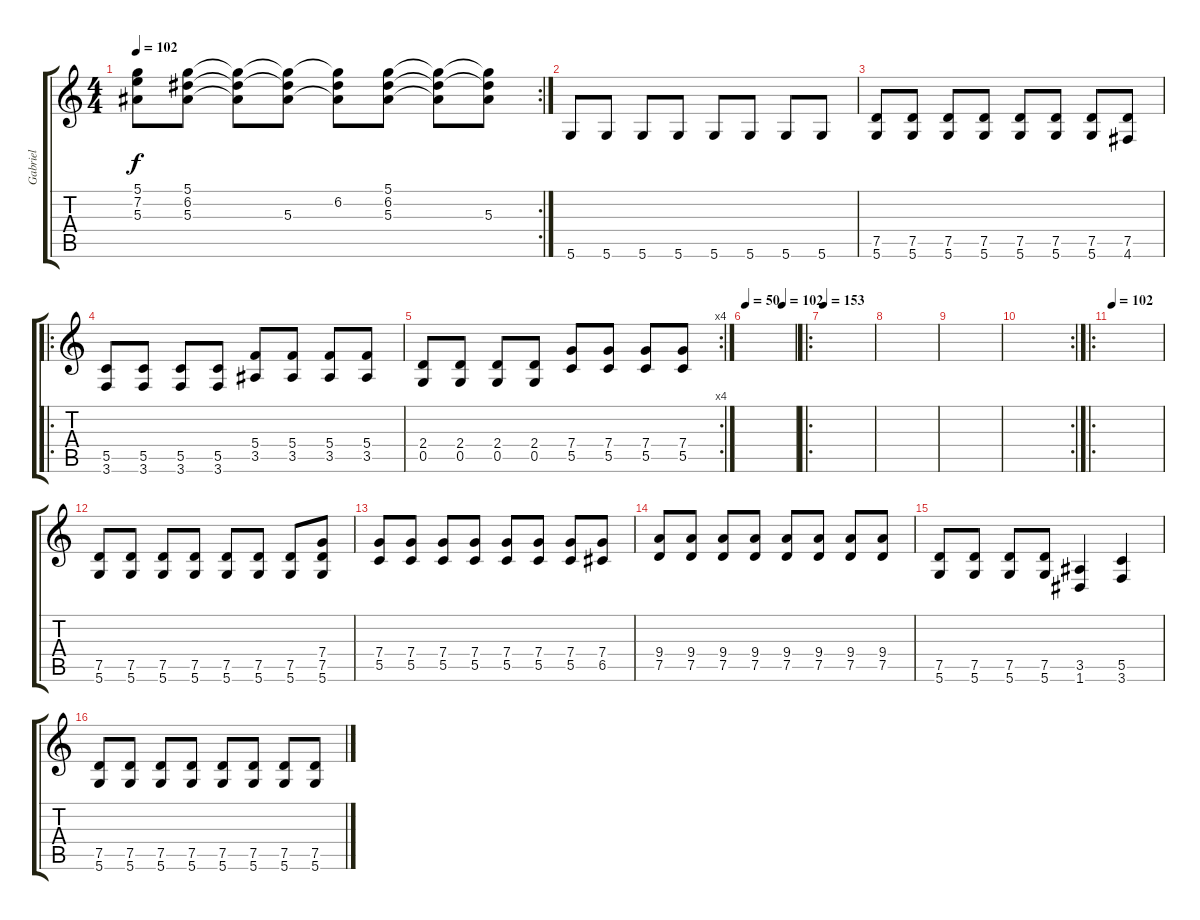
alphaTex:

\track ("Gabriel" "Gabriel") {instrument overdrivenguitar}
\staff {score tabs}
\tuning (D4 A3 F3 C3 G2 D2) {hide}
\rc 2
\ts (4 4)
\tempo 102
\clef g2
\ks c
(5.1{t} 7.2{t} 5.3{t}).8{dy f} (5.1 6.2 5.3).8 (5.1{t} 6.2{t} 5.3{t}).8 (5.1{t} 6.2{t} 5.3).8 (5.1{t} 6.2 5.3{t}).8 (5.1 6.2 5.3).8 (5.1{t} 6.2{t} 5.3{t}).8 (5.1{t} 6.2{t} 5.3).8 |
5.6.8{volume 14 instrument overdrivenguitar} 5.6.8 5.6.8 5.6.8 5.6.8 5.6.8 5.6.8 5.6.8 |
(7.5 5.6).8 (7.5 5.6).8 (7.5 5.6).8 (7.5 5.6).8 (7.5 5.6).8 (7.5 5.6).8 (7.5 5.6).8 (7.5 4.6).8 |
\ro
(5.5 3.6).8 (5.5 3.6).8 (5.5 3.6).8 (5.5 3.6).8 (5.4 3.5).8 (5.4 3.5).8 (5.4 3.5).8 (5.4 3.5).8 |
\rc 4
(2.4 0.5).8 (2.4 0.5).8 (2.4 0.5).8 (2.4 0.5).8 (7.4 5.5).8 (7.4 5.5).8 (7.4 5.5).8 (7.4 5.5).8 |
\tempo (102 0.75)
\tempo 50
|
\ro
\tempo 153
|
|
|
\rc 2
|
\ro
\tempo 102
|
(7.5 5.6).8 (7.5 5.6).8 (7.5 5.6).8 (7.5 5.6).8 (7.5 5.6).8 (7.5 5.6).8 (7.5 5.6).8 (7.4 7.5 5.6).8 |
(7.4 5.5).8 (7.4 5.5).8 (7.4 5.5).8 (7.4 5.5).8 (7.4 5.5).8 (7.4 5.5).8 (7.4 5.5).8 (7.4 6.5).8 |
(9.4 7.5).8 (9.4 7.5).8 (9.4 7.5).8 (9.4 7.5).8 (9.4 7.5).8 (9.4 7.5).8 (9.4 7.5).8 (9.4 7.5).8 |
(7.5 5.6).8 (7.5 5.6).8 (7.5 5.6).8 (7.5 5.6).8 (3.5 1.6).4 (5.5 3.6).4 |
(7.5 5.6).8 (7.5 5.6).8 (7.5 5.6).8 (7.5 5.6).8 (7.5 5.6).8 (7.5 5.6).8 (7.5 5.6).8 (7.5 5.6).8
